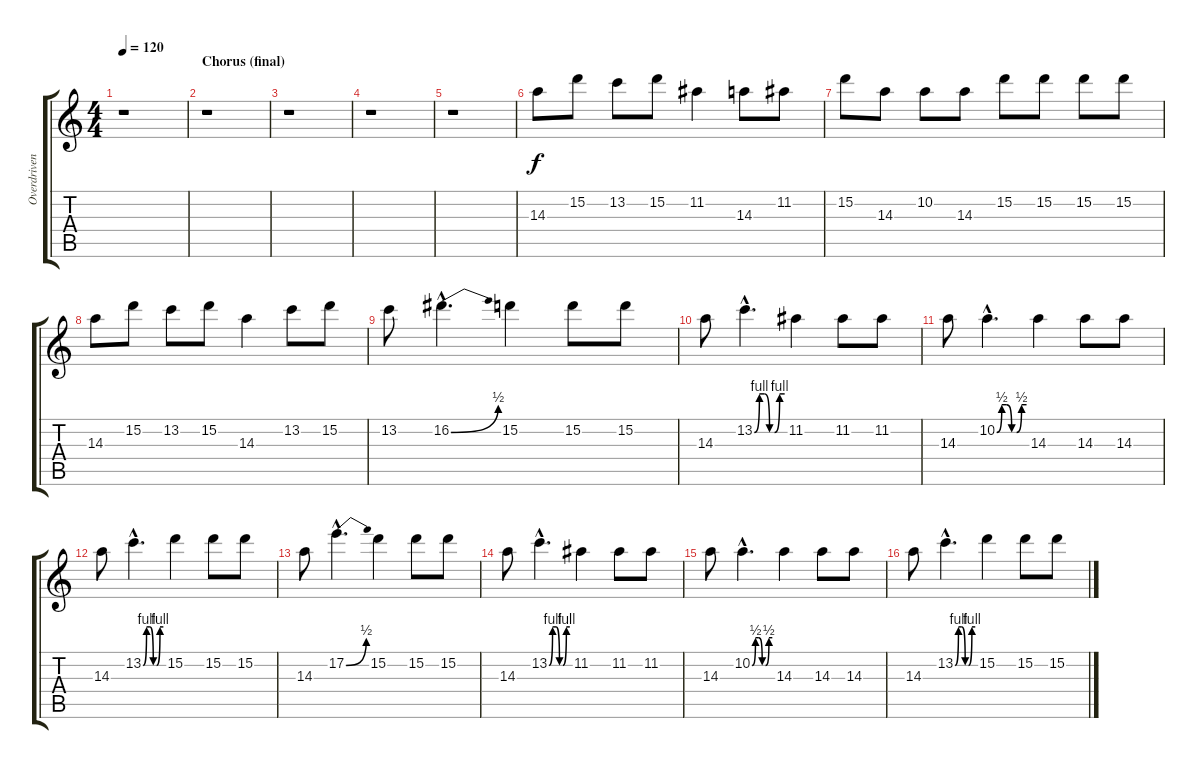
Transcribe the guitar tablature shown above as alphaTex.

\track ("Overdriven Guitar" "Overdriven") {instrument overdrivenguitar}
\staff {score tabs}
\tuning (E4 B3 G3 D3 A2 D2) {hide}
\ts (4 4)
\tempo 120
\clef g2
\ks c
r.1{dy f} |
\section ("" "Chorus (final)")
r.1 |
r.1 |
r.1 |
r.1 |
14.3.8 15.2.8 13.2.8 15.2.8 11.2.4 14.3.8 11.2.8 |
15.2.8 14.3.8 10.2.8 14.3.8 15.2.8 15.2.8 15.2.8 15.2.8 |
14.3.8 15.2.8 13.2.8 15.2.8 14.3.4 13.2.8 15.2.8 |
13.2.8 16.2{be (bend 0 0 60 2) hac}.4{d} 15.2.4 15.2.8 15.2.8 |
14.3.8 13.2{be (custom 0 0 10 4 20 4 30 0 40 0 50 4 60 4) hac}.4{d} 11.2.4 11.2.8 11.2.8 |
14.3.8 10.2{be (custom 0 0 10 2 20 2 30 0 40 0 50 2 60 2) hac}.4{d} 14.3.4 14.3.8 14.3.8 |
14.3.8 13.2{be (custom 0 0 10 4 20 4 30 0 40 0 50 4 60 4) hac}.4{d} 15.2.4 15.2.8 15.2.8 |
14.3.8 17.2{be (bend 0 0 60 2) hac}.4{d} 15.2.4 15.2.8 15.2.8 |
14.3.8 13.2{be (custom 0 0 10 4 20 4 30 0 40 0 50 4 60 4) hac}.4{d} 11.2.4 11.2.8 11.2.8 |
14.3.8 10.2{be (custom 0 0 10 2 20 2 30 0 40 0 50 2 60 2) hac}.4{d} 14.3.4 14.3.8 14.3.8 |
14.3.8 13.2{be (custom 0 0 10 4 20 4 30 0 40 0 50 4 60 4) hac}.4{d} 15.2.4 15.2.8 15.2.8
